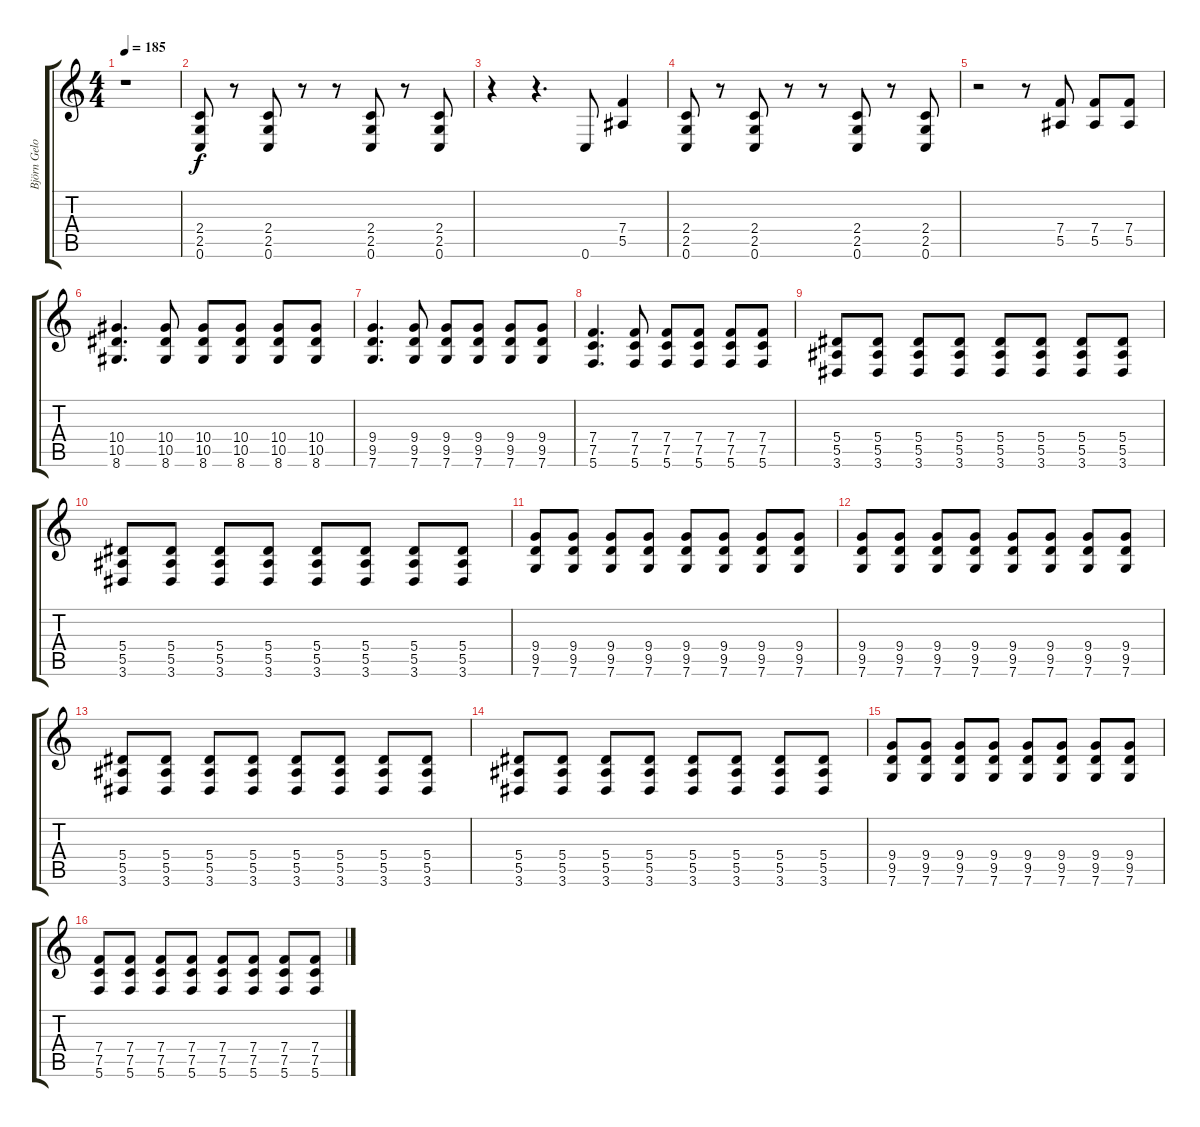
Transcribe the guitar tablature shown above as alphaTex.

\track ("Björn Gelotte" "Björn Gelo") {instrument distortionguitar}
\staff {score tabs}
\tuning (C4 G3 Eb3 Bb2 F2 C2) {hide}
\ts (4 4)
\tempo 185
\clef g2
\ks c
r.1{dy f} |
(2.4 2.5 0.6).8 r.8 (2.4 2.5 0.6).8 r.8 r.8 (2.4 2.5 0.6).8 r.8 (2.4 2.5 0.6).8 |
r.4 r.4{d} 0.6.8 (7.4 5.5).4 |
(2.4 2.5 0.6).8 r.8 (2.4 2.5 0.6).8 r.8 r.8 (2.4 2.5 0.6).8 r.8 (2.4 2.5 0.6).8 |
r.2 r.8 (7.4 5.5).8 (7.4 5.5).8 (7.4 5.5).8 |
(10.4 10.5 8.6).4{d} (10.4 10.5 8.6).8 (10.4 10.5 8.6).8 (10.4 10.5 8.6).8 (10.4 10.5 8.6).8 (10.4 10.5 8.6).8 |
(9.4 9.5 7.6).4{d} (9.4 9.5 7.6).8 (9.4 9.5 7.6).8 (9.4 9.5 7.6).8 (9.4 9.5 7.6).8 (9.4 9.5 7.6).8 |
(7.4 7.5 5.6).4{d} (7.4 7.5 5.6).8 (7.4 7.5 5.6).8 (7.4 7.5 5.6).8 (7.4 7.5 5.6).8 (7.4 7.5 5.6).8 |
(5.4 5.5 3.6).8 (5.4 5.5 3.6).8 (5.4 5.5 3.6).8 (5.4 5.5 3.6).8 (5.4 5.5 3.6).8 (5.4 5.5 3.6).8 (5.4 5.5 3.6).8 (5.4 5.5 3.6).8 |
(5.4 5.5 3.6).8 (5.4 5.5 3.6).8 (5.4 5.5 3.6).8 (5.4 5.5 3.6).8 (5.4 5.5 3.6).8 (5.4 5.5 3.6).8 (5.4 5.5 3.6).8 (5.4 5.5 3.6).8 |
(9.4 9.5 7.6).8 (9.4 9.5 7.6).8 (9.4 9.5 7.6).8 (9.4 9.5 7.6).8 (9.4 9.5 7.6).8 (9.4 9.5 7.6).8 (9.4 9.5 7.6).8 (9.4 9.5 7.6).8 |
(9.4 9.5 7.6).8 (9.4 9.5 7.6).8 (9.4 9.5 7.6).8 (9.4 9.5 7.6).8 (9.4 9.5 7.6).8 (9.4 9.5 7.6).8 (9.4 9.5 7.6).8 (9.4 9.5 7.6).8 |
(5.4 5.5 3.6).8 (5.4 5.5 3.6).8 (5.4 5.5 3.6).8 (5.4 5.5 3.6).8 (5.4 5.5 3.6).8 (5.4 5.5 3.6).8 (5.4 5.5 3.6).8 (5.4 5.5 3.6).8 |
(5.4 5.5 3.6).8 (5.4 5.5 3.6).8 (5.4 5.5 3.6).8 (5.4 5.5 3.6).8 (5.4 5.5 3.6).8 (5.4 5.5 3.6).8 (5.4 5.5 3.6).8 (5.4 5.5 3.6).8 |
(9.4 9.5 7.6).8 (9.4 9.5 7.6).8 (9.4 9.5 7.6).8 (9.4 9.5 7.6).8 (9.4 9.5 7.6).8 (9.4 9.5 7.6).8 (9.4 9.5 7.6).8 (9.4 9.5 7.6).8 |
(7.4 7.5 5.6).8 (7.4 7.5 5.6).8 (7.4 7.5 5.6).8 (7.4 7.5 5.6).8 (7.4 7.5 5.6).8 (7.4 7.5 5.6).8 (7.4 7.5 5.6).8 (7.4 7.5 5.6).8
